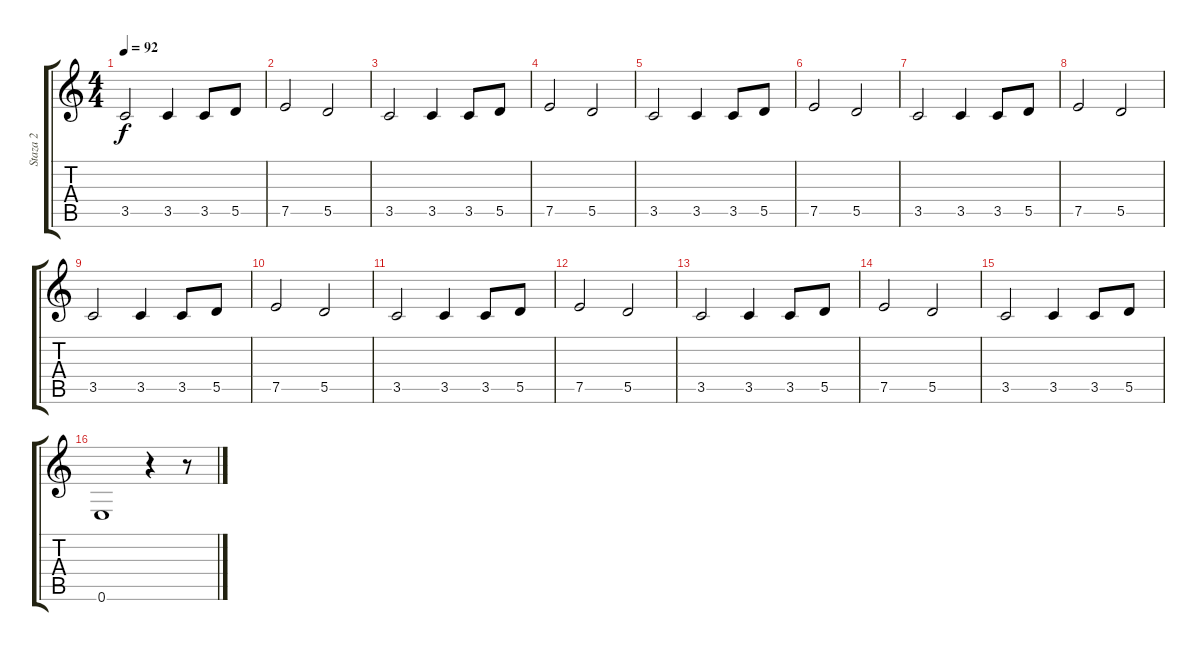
\track ("Staza 2" "Staza 2") {instrument electricbassfinger}
\staff {score tabs}
\tuning (E4 B3 G3 D3 A2 E2) {hide}
\ts (4 4)
\tempo 92
\clef g2
\ks c
3.5.2{dy f} 3.5.4 3.5.8 5.5.8 |
7.5.2 5.5.2 |
3.5.2 3.5.4 3.5.8 5.5.8 |
7.5.2 5.5.2 |
3.5.2 3.5.4 3.5.8 5.5.8 |
7.5.2 5.5.2 |
3.5.2 3.5.4 3.5.8 5.5.8 |
7.5.2 5.5.2 |
3.5.2 3.5.4 3.5.8 5.5.8 |
7.5.2 5.5.2 |
3.5.2 3.5.4 3.5.8 5.5.8 |
7.5.2 5.5.2 |
3.5.2 3.5.4 3.5.8 5.5.8 |
7.5.2 5.5.2 |
3.5.2 3.5.4 3.5.8 5.5.8 |
0.6.1 r.4 r.8
